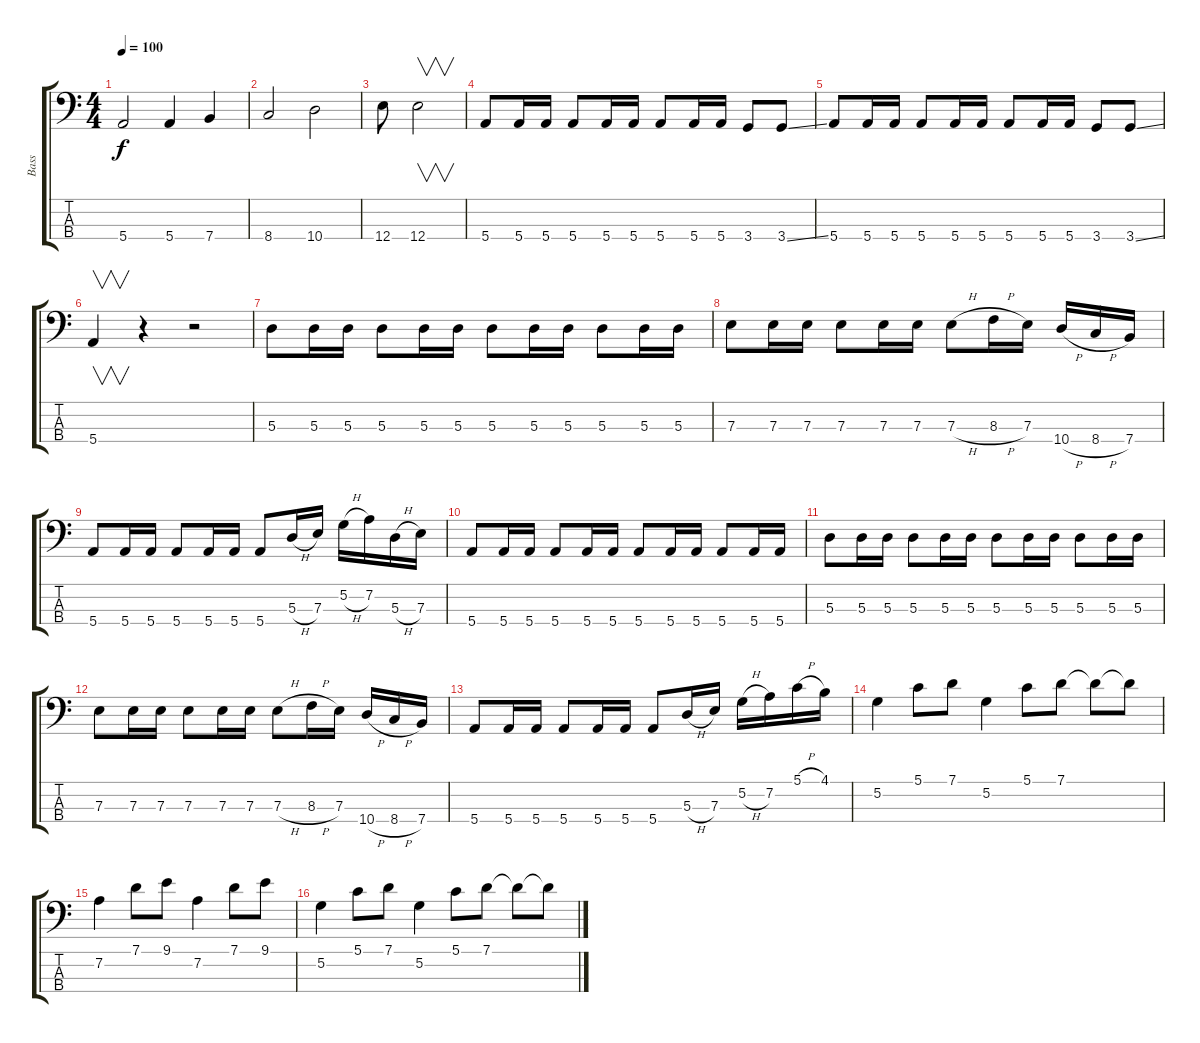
\track ("Bass" "Bass") {instrument electricbassfinger}
\staff {score tabs}
\tuning (G2 D2 A1 E1) {hide}
\ts (4 4)
\tempo 100
\clef f4
\ks c
5.4.2{dy f} 5.4.4 7.4.4 |
8.4.2 10.4.2 |
12.4.8 12.4.2{v} |
5.4.8 5.4.16 5.4.16 5.4.8 5.4.16 5.4.16 5.4.8 5.4.16 5.4.16 3.4.8 3.4{ss}.8 |
5.4.8 5.4.16 5.4.16 5.4.8 5.4.16 5.4.16 5.4.8 5.4.16 5.4.16 3.4.8 3.4{ss}.8 |
5.4.4{v} r.4 r.2 |
5.3.8 5.3.16 5.3.16 5.3.8 5.3.16 5.3.16 5.3.8 5.3.16 5.3.16 5.3.8 5.3.16 5.3.16 |
7.3.8 7.3.16 7.3.16 7.3.8 7.3.16 7.3.16 7.3{h}.8 8.3{h}.16 7.3.16 10.4{h}.16 8.4{h}.16 7.4.16 |
5.4.8 5.4.16 5.4.16 5.4.8 5.4.16 5.4.16 5.4.8 5.3{h}.16 7.3.16 5.2{h}.16 7.2.16 5.3{h}.16 7.3.16 |
5.4.8 5.4.16 5.4.16 5.4.8 5.4.16 5.4.16 5.4.8 5.4.16 5.4.16 5.4.8 5.4.16 5.4.16 |
5.3.8 5.3.16 5.3.16 5.3.8 5.3.16 5.3.16 5.3.8 5.3.16 5.3.16 5.3.8 5.3.16 5.3.16 |
7.3.8 7.3.16 7.3.16 7.3.8 7.3.16 7.3.16 7.3{h}.8 8.3{h}.16 7.3.16 10.4{h}.16 8.4{h}.16 7.4.16 |
5.4.8 5.4.16 5.4.16 5.4.8 5.4.16 5.4.16 5.4.8 5.3{h}.16 7.3.16 5.2{h}.16 7.2.16 5.1{h}.16 4.1.16 |
5.2.4 5.1.8 7.1.8 5.2.4 5.1.8 7.1.8 7.1{t}.8 7.1{t}.8 |
7.2.4 7.1.8 9.1.8 7.2.4 7.1.8 9.1.8 |
5.2.4 5.1.8 7.1.8 5.2.4 5.1.8 7.1.8 7.1{t}.8 7.1{t}.8
